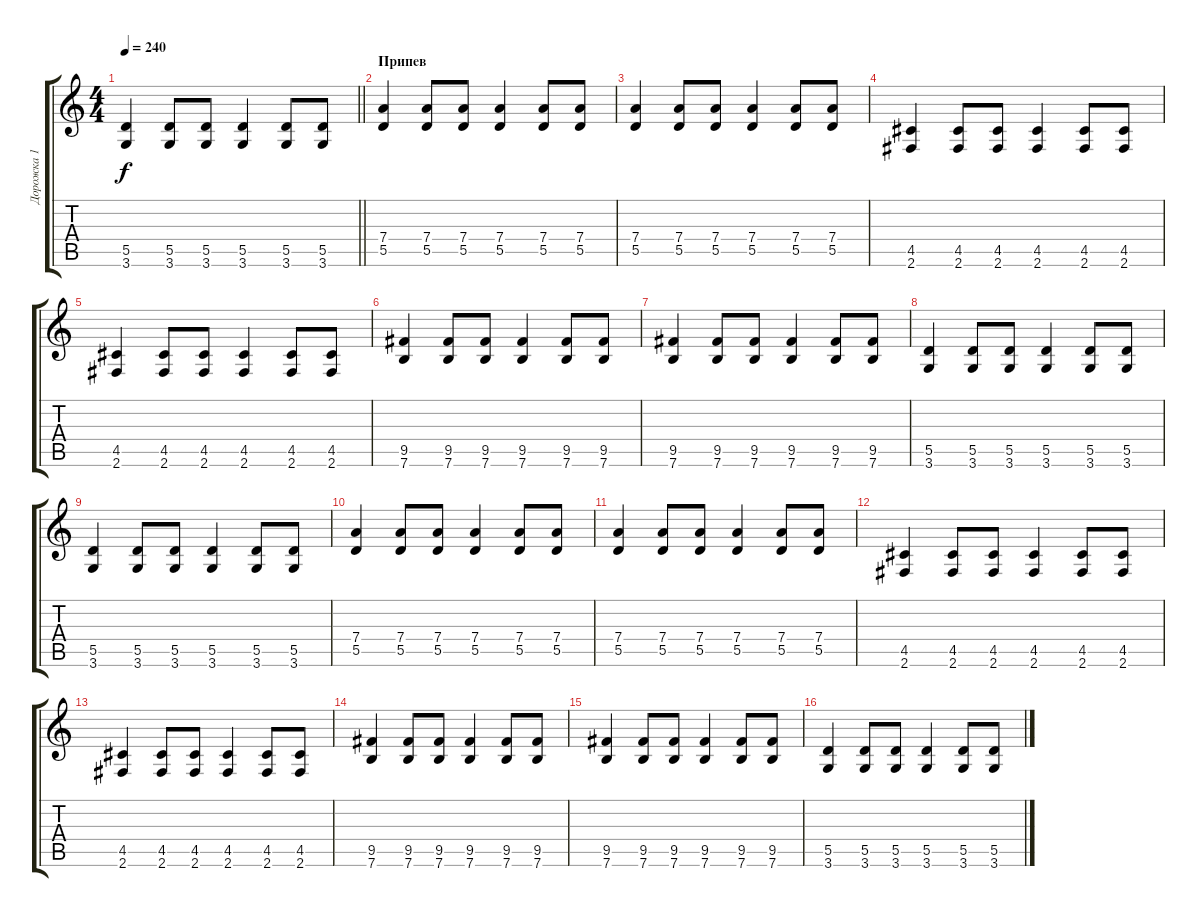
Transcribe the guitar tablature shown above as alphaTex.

\track ("Дорожка 1" "Дорожка 1") {instrument distortionguitar}
\staff {score tabs}
\tuning (E4 B3 G3 D3 A2 E2) {hide}
\ts (4 4)
\tempo 240
\clef g2
\barLineRight lightlight
\ks c
(5.5 3.6).4{dy f} (5.5 3.6).8 (5.5 3.6).8 (5.5 3.6).4 (5.5 3.6).8 (5.5 3.6).8 |
\section ("" "Припев")
(7.4 5.5).4 (7.4 5.5).8 (7.4 5.5).8 (7.4 5.5).4 (7.4 5.5).8 (7.4 5.5).8 |
(7.4 5.5).4 (7.4 5.5).8 (7.4 5.5).8 (7.4 5.5).4 (7.4 5.5).8 (7.4 5.5).8 |
(4.5 2.6).4 (4.5 2.6).8 (4.5 2.6).8 (4.5 2.6).4 (4.5 2.6).8 (4.5 2.6).8 |
(4.5 2.6).4 (4.5 2.6).8 (4.5 2.6).8 (4.5 2.6).4 (4.5 2.6).8 (4.5 2.6).8 |
(9.5 7.6).4 (9.5 7.6).8 (9.5 7.6).8 (9.5 7.6).4 (9.5 7.6).8 (9.5 7.6).8 |
(9.5 7.6).4 (9.5 7.6).8 (9.5 7.6).8 (9.5 7.6).4 (9.5 7.6).8 (9.5 7.6).8 |
(5.5 3.6).4 (5.5 3.6).8 (5.5 3.6).8 (5.5 3.6).4 (5.5 3.6).8 (5.5 3.6).8 |
(5.5 3.6).4 (5.5 3.6).8 (5.5 3.6).8 (5.5 3.6).4 (5.5 3.6).8 (5.5 3.6).8 |
(7.4 5.5).4 (7.4 5.5).8 (7.4 5.5).8 (7.4 5.5).4 (7.4 5.5).8 (7.4 5.5).8 |
(7.4 5.5).4 (7.4 5.5).8 (7.4 5.5).8 (7.4 5.5).4 (7.4 5.5).8 (7.4 5.5).8 |
(4.5 2.6).4 (4.5 2.6).8 (4.5 2.6).8 (4.5 2.6).4 (4.5 2.6).8 (4.5 2.6).8 |
(4.5 2.6).4 (4.5 2.6).8 (4.5 2.6).8 (4.5 2.6).4 (4.5 2.6).8 (4.5 2.6).8 |
(9.5 7.6).4 (9.5 7.6).8 (9.5 7.6).8 (9.5 7.6).4 (9.5 7.6).8 (9.5 7.6).8 |
(9.5 7.6).4 (9.5 7.6).8 (9.5 7.6).8 (9.5 7.6).4 (9.5 7.6).8 (9.5 7.6).8 |
(5.5 3.6).4 (5.5 3.6).8 (5.5 3.6).8 (5.5 3.6).4 (5.5 3.6).8 (5.5 3.6).8
